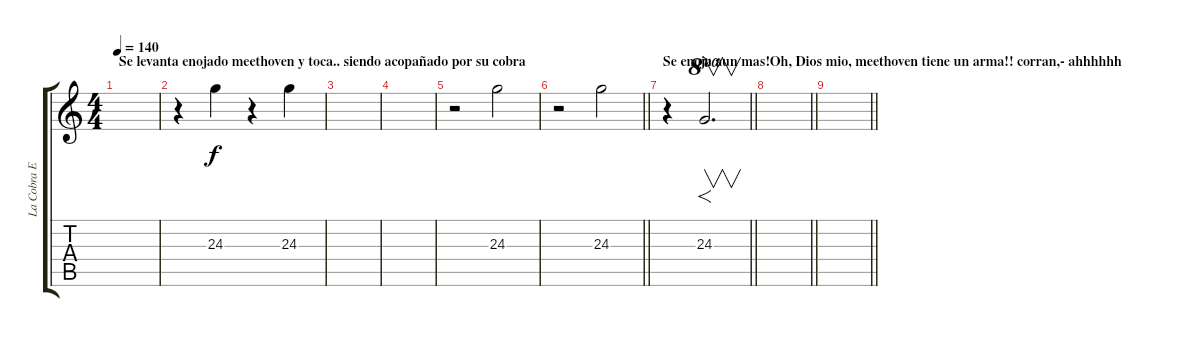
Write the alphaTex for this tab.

\track ("La Cobra Escupidora de Garsos" "La Cobra E") {instrument applause}
\staff {score tabs}
\tuning (E4 B3 G3 D3 A2 E2) {hide}
\ts (4 4)
\section ("" "Se levanta enojado meethoven y toca.. siendo acopañado por su cobra")
\tempo 140
\clef g2
\ks c
|
r.4 24.3.4 r.4 24.3.4 |
|
|
r.2 24.3.2 |
\barLineRight lightlight
r.2 24.3.2 |
\section ("" "Se enoja aun mas!")
\barLineRight lightlight
r.4 24.3.2{f v d ot 8va} |
\section ("" "Oh, Dios mio, meethoven tiene un arma!! corran,- ahhhhhh")
\barLineRight lightlight
|
\barLineRight lightlight
